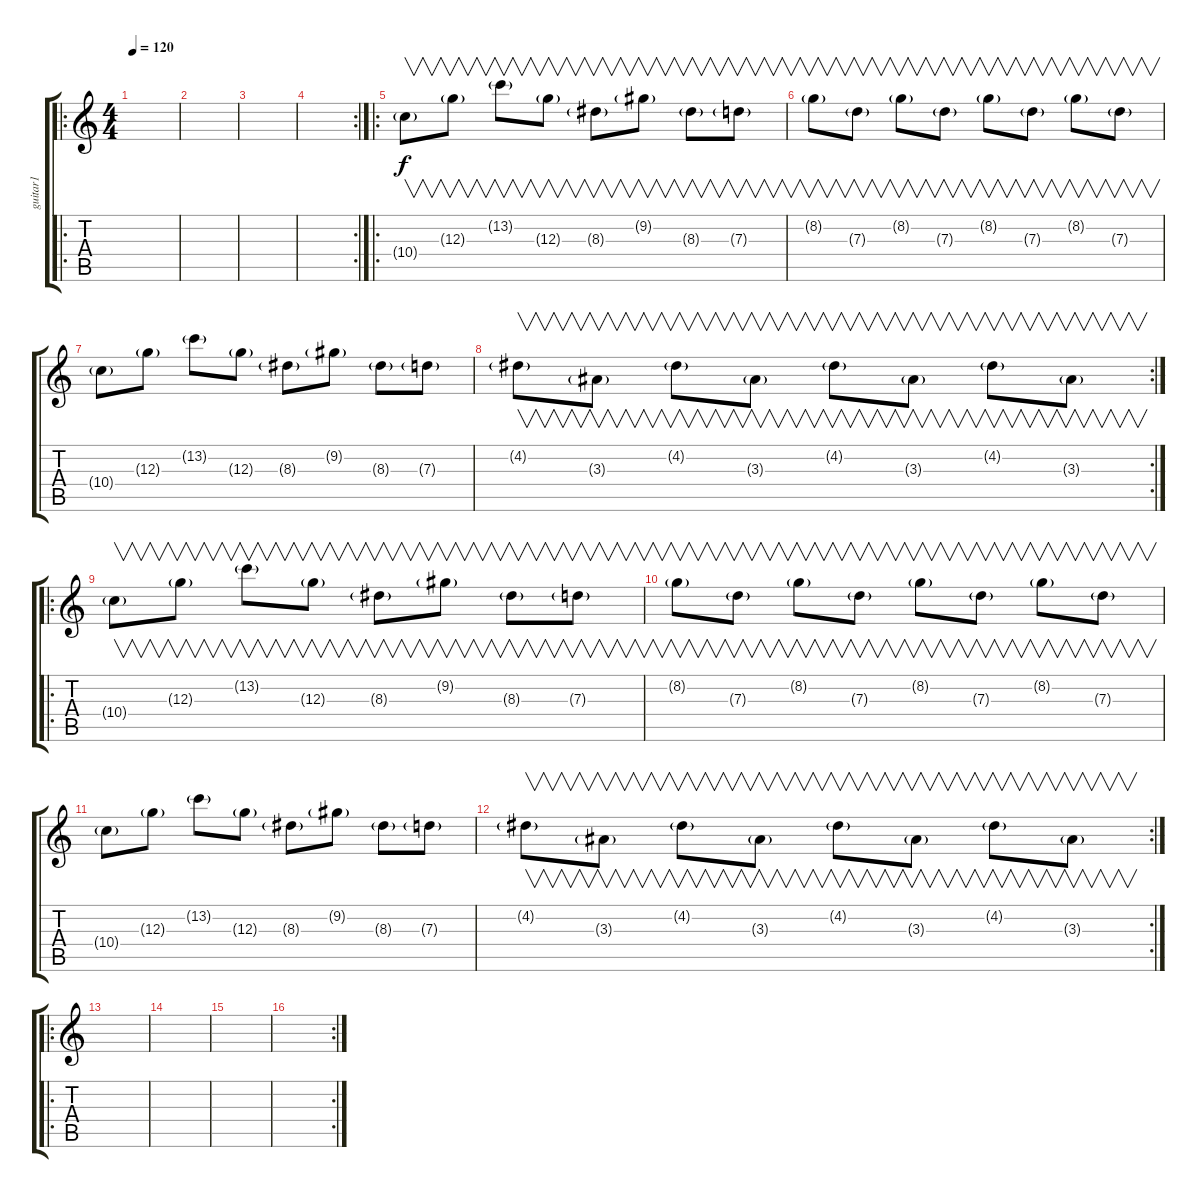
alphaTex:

\track ("guitar1" "guitar1") {instrument electricguitarclean}
\staff {score tabs}
\tuning (E4 B3 G3 D3 A2 E2) {hide}
\ro
\ts (4 4)
\tempo 120
\clef g2
\ks c
|
|
|
\rc 2
|
\ro
10.4{g}.8{v} 12.3{g}.8{v} 13.2{g}.8{v} 12.3{g}.8{v} 8.3{g}.8{v} 9.2{g}.8{v} 8.3{g}.8{v} 7.3{g}.8{v} |
8.2{g}.8{v} 7.3{g}.8{v} 8.2{g}.8{v} 7.3{g}.8{v} 8.2{g}.8{v} 7.3{g}.8{v} 8.2{g}.8{v} 7.3{g}.8{v} |
10.4{g}.8 12.3{g}.8 13.2{g}.8 12.3{g}.8 8.3{g}.8 9.2{g}.8 8.3{g}.8 7.3{g}.8 |
\rc 2
4.2{g}.8{v} 3.3{g}.8{v} 4.2{g}.8{v} 3.3{g}.8{v} 4.2{g}.8{v} 3.3{g}.8{v} 4.2{g}.8{v} 3.3{g}.8{v} |
\ro
10.4{g}.8{v volume 10 balance 8 instrument electricguitarjazz} 12.3{g}.8{v} 13.2{g}.8{v} 12.3{g}.8{v} 8.3{g}.8{v} 9.2{g}.8{v} 8.3{g}.8{v} 7.3{g}.8{v} |
8.2{g}.8{v} 7.3{g}.8{v} 8.2{g}.8{v} 7.3{g}.8{v} 8.2{g}.8{v} 7.3{g}.8{v} 8.2{g}.8{v} 7.3{g}.8{v} |
10.4{g}.8 12.3{g}.8 13.2{g}.8 12.3{g}.8 8.3{g}.8 9.2{g}.8 8.3{g}.8 7.3{g}.8 |
\rc 2
4.2{g}.8{v} 3.3{g}.8{v} 4.2{g}.8{v} 3.3{g}.8{v} 4.2{g}.8{v} 3.3{g}.8{v} 4.2{g}.8{v} 3.3{g}.8{v} |
\ro
|
|
|
\rc 2
